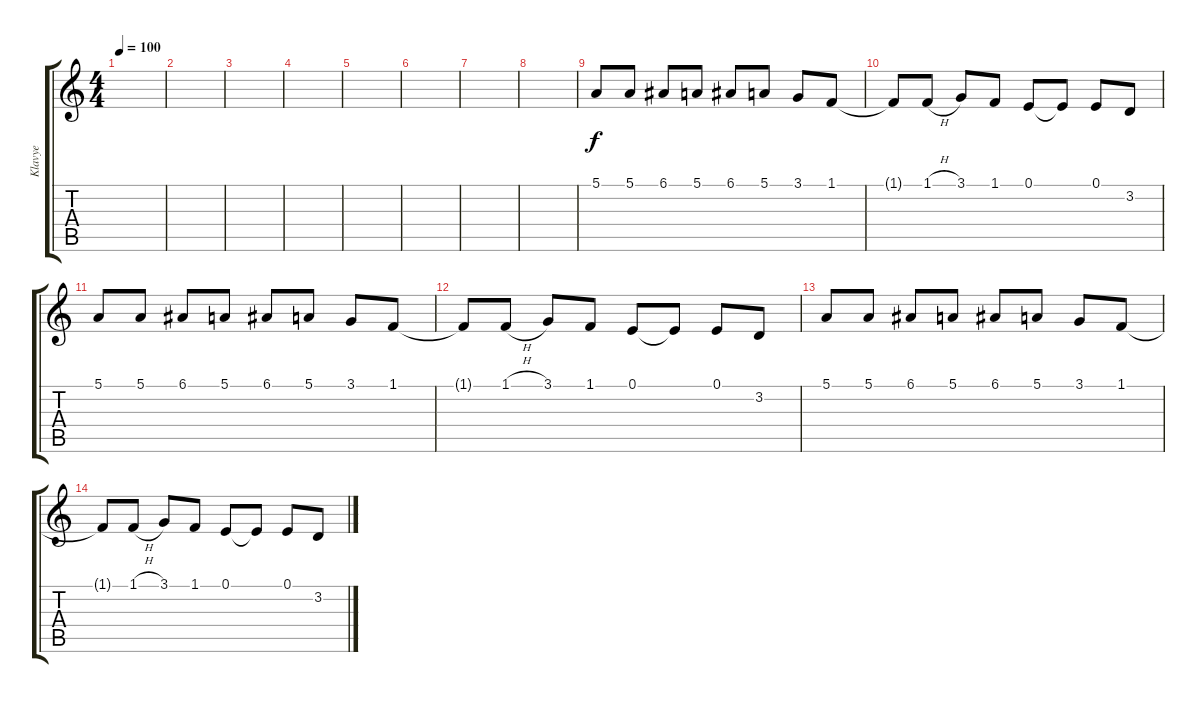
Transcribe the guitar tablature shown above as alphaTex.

\track ("Klavye" "Klavye") {instrument synthstrings2 bank 7}
\staff {score tabs}
\tuning (E4 B3 G3 D3 A2 E2) {hide}
\ts (4 4)
\tempo 100
\clef g2
\ks c
|
|
|
|
|
|
|
|
5.1.8 5.1.8 6.1.8 5.1.8 6.1.8 5.1.8 3.1.8 1.1.8 |
1.1{t}.8 1.1{h}.8 3.1.8 1.1.8 0.1.8 0.1{t}.8 0.1.8 3.2.8 |
5.1.8 5.1.8 6.1.8 5.1.8 6.1.8 5.1.8 3.1.8 1.1.8 |
1.1{t}.8 1.1{h}.8 3.1.8 1.1.8 0.1.8 0.1{t}.8 0.1.8 3.2.8 |
5.1.8 5.1.8 6.1.8 5.1.8 6.1.8 5.1.8 3.1.8 1.1.8 |
1.1{t}.8 1.1{h}.8 3.1.8 1.1.8 0.1.8 0.1{t}.8 0.1.8 3.2.8
